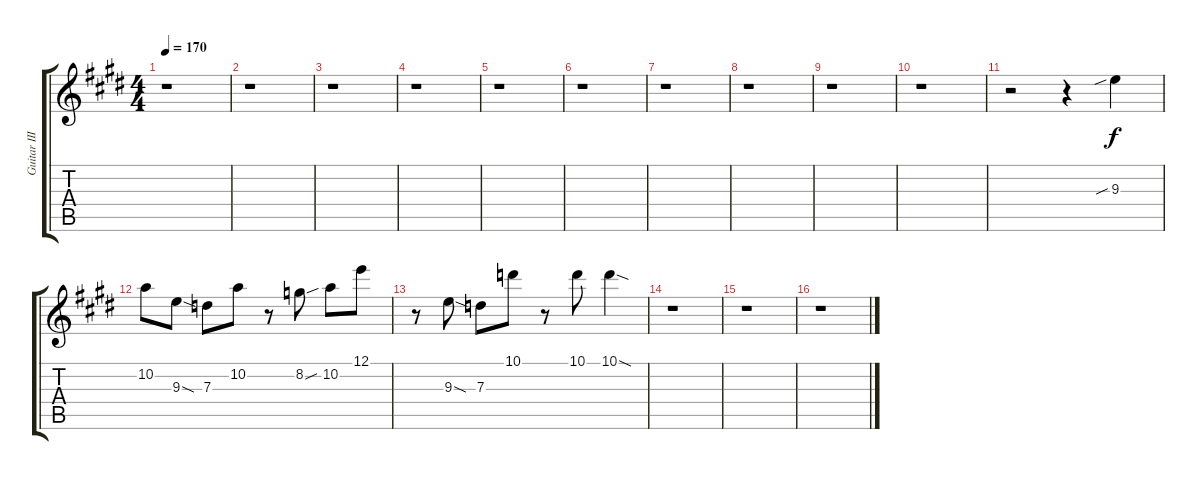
\track ("Guitar III" "Guitar III") {instrument overdrivenguitar}
\staff {score tabs}
\tuning (E4 B3 G3 D3 A2 E2) {hide}
\ts (4 4)
\tempo 170
\clef g2
\ks e
r.1{dy f} |
r.1 |
r.1 |
r.1 |
r.1 |
r.1 |
r.1 |
r.1 |
r.1 |
r.1 |
r.2 r.4 9.3{sib}.4 |
10.2.8 9.3{sod}.8 7.3.8 10.2.8 r.8 8.2{sou}.8 10.2.8 12.1.8 |
r.8 9.3{sod}.8 7.3.8 10.1.8 r.8 10.1.8 10.1{sod}.4 |
r.1 |
r.1 |
r.1
